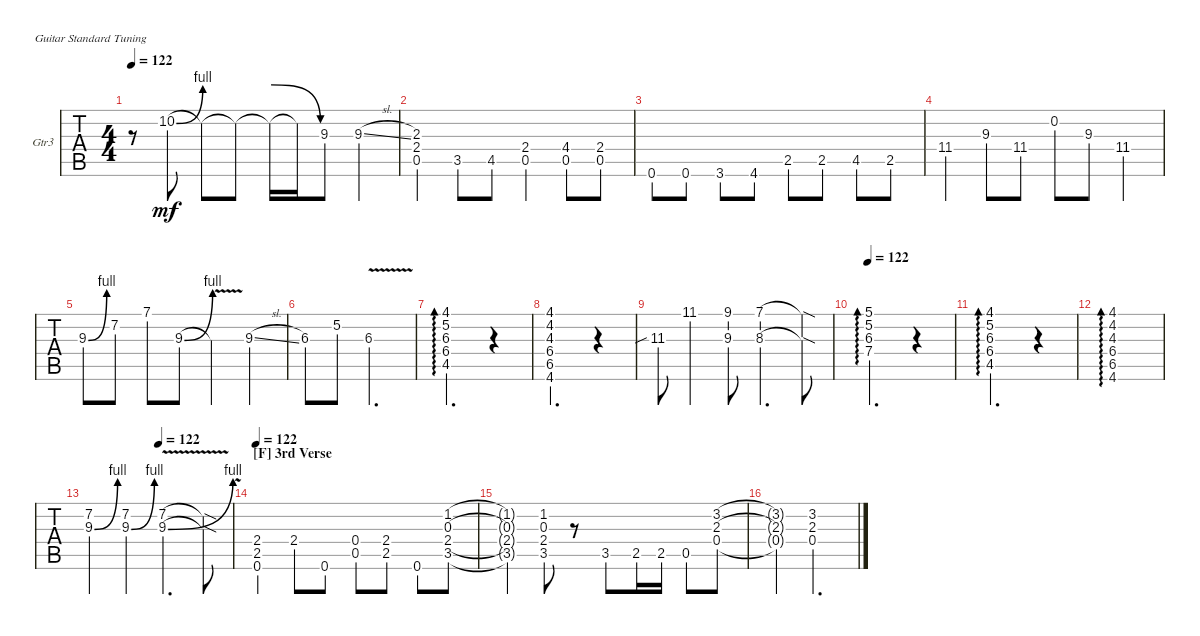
\bracketExtendMode groupsimilarinstruments
\firstSystemTrackNameOrientation horizontal
\otherSystemsTrackNameOrientation horizontal
\track ("Electric Guitar dist" "Gtr3") {instrument distortionguitar}
\staff {tabs}
\tuning (E4 B3 G3 D3 A2 E2)
\ts (4 4)
\tempo 122
\clef g2
\scale
0.333333
\ks c
r.8{dy mf} 10.2{be (bend 0 0 15 4)}.8 10.2{be (hold 0 0 60 0) t}.8 10.2{be (hold 0 0 60 0) t}.8 10.2{be (release 0 4 15 0) t}.16 10.2{t}.16 9.3{st}.8 9.3{sl}.4 |
\scale
0.333333 (2.3 2.4 0.5).4 3.5.8 4.5.8 (0.5 2.4).4 (4.4 0.5).8 (0.5 2.4).8 |
\scale
0.333333 0.6.8 0.6.8 3.6.8 4.6.8 2.5.8 2.5.8 4.5.8 2.5.8 |
\scale
0.333333 11.4.4 9.3.8 11.4.8 0.2.8 9.3.8 11.4.4 |
\scale
0.333333 9.3{be (bend 0 0 15 4)}.8 7.2.8 7.1.8 9.3{be (bend 0 0 15 4)}.8 9.3{v t}.4 9.3{sl}.4 |
\scale
0.333333 6.3.8 5.2.8 6.3{v}.2{d} |
\scale
0.333333 (4.1 5.2 6.3 6.4 4.5).2{d ad 0} r.4 |
\scale
0.333333 (4.6 6.5 6.4 4.3 4.2 4.1).2{d} r.4 |
\scale
0.333333 11.3{sib}.8 11.1.4 (9.1 9.3).8 (8.3 7.1).4{d} (7.1{sod t} 8.3{sod t}).8 |
\tempo 122
\scale
0.333333 (5.1 5.2 6.3 7.4).2{d ad 0} r.4 |
\scale
0.333333 (4.1 5.2 6.3 6.4 4.5).2{d ad 0} r.4 |
\scale
0.333333 (4.6 6.5 6.4 4.3 4.2 4.1).1{ad 0} |
\tempo (122 0.492308)
\scale
0.333333 (7.2 9.3{be (bend 0 0 15 4)}).4 (7.2 9.3{be (bend 0 0 15 4)}).4 (7.2{v} 9.3{be (bend 0 0 15 4) v}).4{d} (7.2{v sod t} 9.3{v sod t}).8 |
\section ("F" "3rd Verse")
\tempo 122
\scale
0.333333 (0.6 2.5 2.4).4 2.4.8 0.6.8 (0.5 0.4).8 (2.4 2.5).8 0.6.8 (3.5 2.4 0.3 1.2).8 |
\scale
0.333333 (1.2{t} 0.3{t} 2.4{t} 3.5{t}).4 (1.2{st} 0.3{st} 2.4{st} 3.5{st}).8 r.8 3.5.8 2.5.16 2.5.16 0.5.8 (0.4 2.3 3.2).8 |
\scale
0.333333 (3.2{t} 2.3{t} 0.4{t}).4 (3.2 2.3 0.4).2{d}
